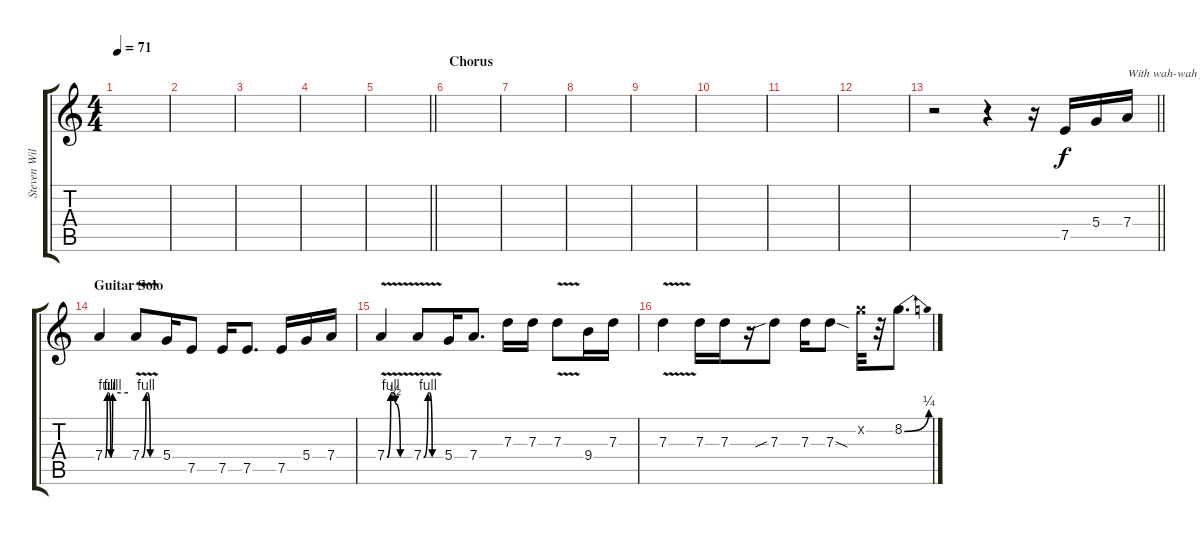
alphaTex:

\track ("Steven Wilson (Guitar Solo)" "Steven Wil") {instrument overdrivenguitar}
\staff {score tabs}
\tuning (E4 B3 G3 D3 A2 E2) {hide}
\ts (4 4)
\tempo 71
\clef g2
\ks c
|
|
|
|
\barLineRight lightlight
|
\section ("" "Chorus")
|
|
|
|
|
|
|
\barLineRight lightlight
r.2 r.4 r.16 7.5.16 5.4.16 7.4.16{txt "With wah-wah pedal and distortion."} |
\section ("" "Guitar Solo")
7.4{be (custom 0 0 6 4 9 4 15 0 20 4 60 4)}.4 7.4{be (custom 0 0 15 4 20 4 30 0 60 0) v}.8 5.4.16 7.5.8 7.5.16 7.5.8{d} 7.5.16 5.4.16 7.4.16 |
7.4{be (custom 0 0 10 4 17 4 22 2 35 0 57 0 60 0) v}.4 7.4{be (custom 0 0 15 4 20 4 30 0 60 0) v}.8 5.4.16 7.4.8{d} 7.3.16 7.3.16 7.3{v}.8 9.4.16 7.3.16 |
7.3{v}.4 7.3.16 7.3.16 r.16 7.3{sib}.8 7.3.16 7.3{sod}.8 8.2{x}.32 r.32 8.2{be (bend 0 0 60 1)}.8{d}
